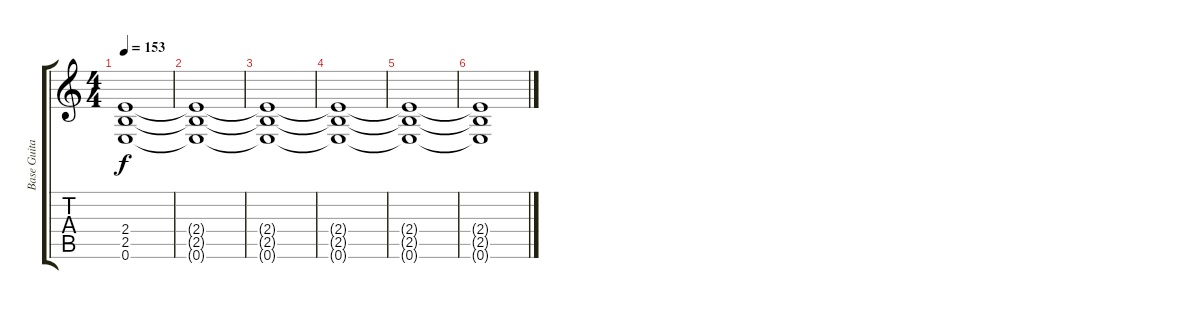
\track ("Base Guitar" "Base Guita") {instrument distortionguitar}
\staff {score tabs}
\tuning (E4 B3 G3 D3 A2 E2) {hide}
\ts (4 4)
\tempo 153
\clef g2
\ks c
(2.4{t} 2.5{t} 0.6{t}).1{dy f} |
(2.4{t} 2.5{t} 0.6{t}).1 |
(2.4{t} 2.5{t} 0.6{t}).1 |
(2.4{t} 2.5{t} 0.6{t}).1 |
(2.4{t} 2.5{t} 0.6{t}).1 |
(2.4{t} 2.5{t} 0.6{t}).1
